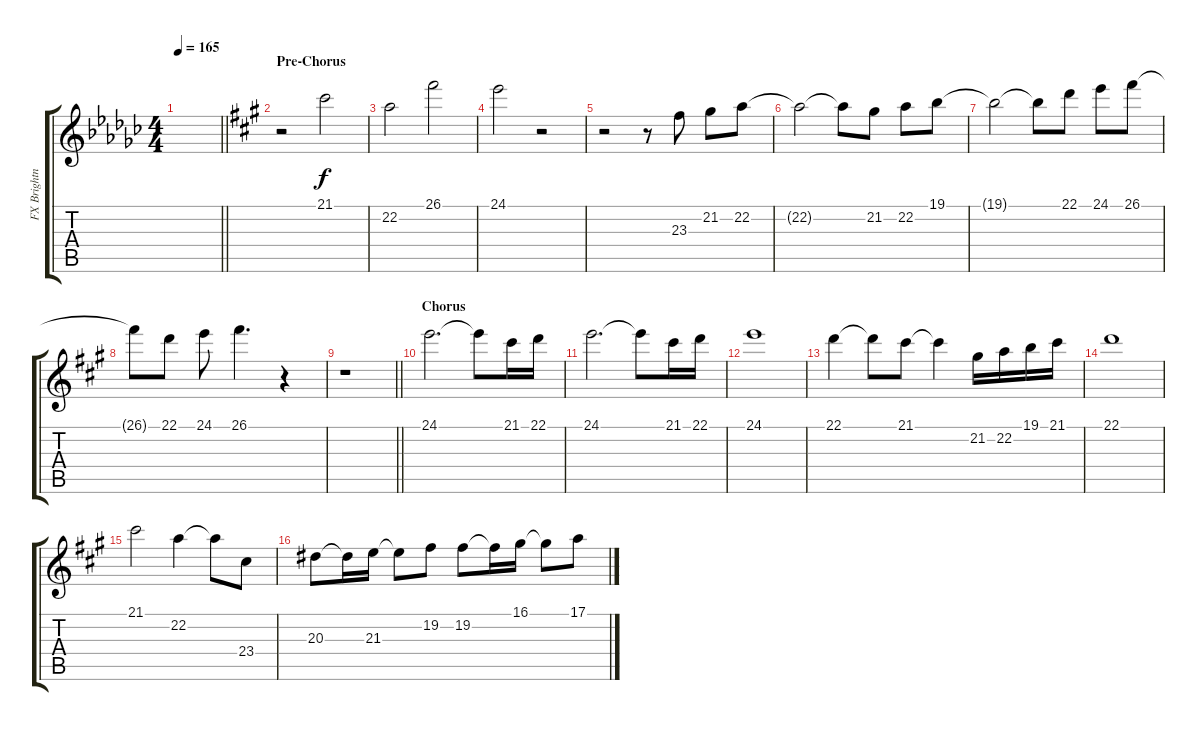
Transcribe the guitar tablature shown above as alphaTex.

\track ("FX Brightness" "FX Brightn") {instrument fx5brightness}
\staff {score tabs}
\tuning (E4 B3 G3 D3 A2 E2) {hide}
\ts (4 4)
\tempo 165
\clef g2
\barLineRight lightlight
\ks gb
|
\section ("" "Pre-Chorus")
\ks a
r.2 21.1.2 |
22.2.2 26.1.2 |
24.1.2 r.2 |
r.2 r.8 23.3.8 21.2.8 22.2.8 |
22.2{t}.2 22.2{t}.8 21.2.8 22.2.8 19.1.8 |
19.1{t}.2 19.1{t}.8 22.1.8 24.1.8 26.1.8 |
26.1{t}.8 22.1.8 24.1.8 26.1.4{d} r.4 |
\barLineRight lightlight
r.1 |
\section ("" "Chorus")
24.1.2{d} 24.1{t}.8 21.1.16 22.1.16 |
24.1.2{d} 24.1{t}.8 21.1.16 22.1.16 |
24.1.1 |
22.1.4 22.1{t}.8 21.1.8 21.1{t}.4 21.2.16 22.2.16 19.1.16 21.1.16 |
22.1.1 |
21.1.2 22.2.4 22.2{t}.8 23.4.8 |
20.3.8 20.3{t}.16 21.3.16 21.3{t}.8 19.2.8 19.2.8 19.2{t}.16 16.1.16 16.1{t}.8 17.1.8
